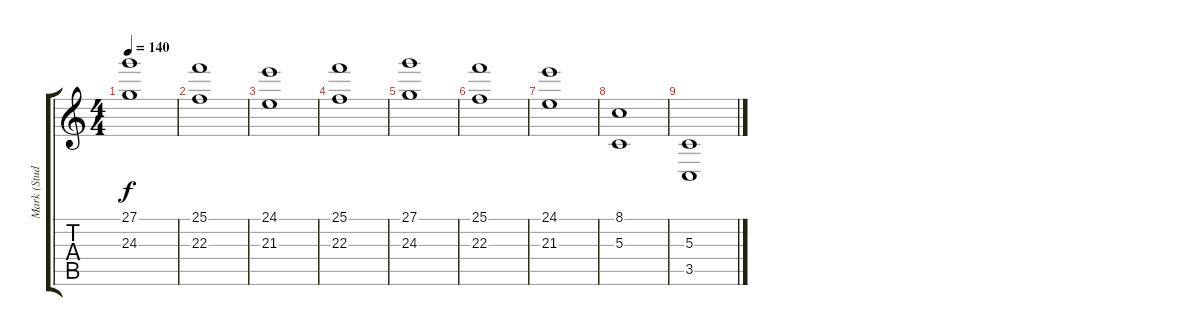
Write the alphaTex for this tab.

\track ("Mark (Studio Keyboard" "Mark (Stud") {instrument voiceoohs}
\staff {score tabs}
\tuning (E4 B3 G3 D3 A2 E2) {hide}
\ts (4 4)
\tempo 140
\clef g2
\ks c
(27.1 24.3).1{dy f} |
(25.1 22.3).1 |
(24.1 21.3).1 |
(25.1 22.3).1 |
(27.1 24.3).1 |
(25.1 22.3).1 |
(24.1 21.3).1 |
(8.1 5.3).1 |
(5.3 3.5).1{volume 13 instrument acousticgrandpiano}
